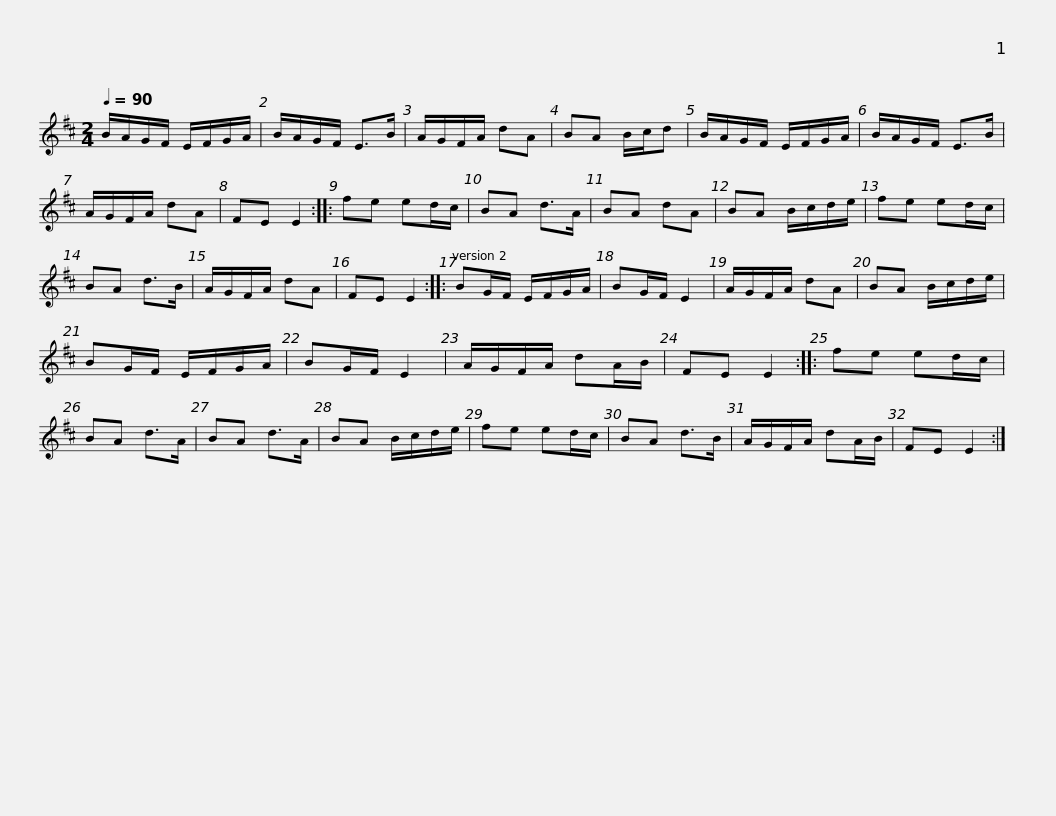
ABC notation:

X:1
L:1/8
Q:1/4=90
M:2/4
I:linebreak $
K:D
V:1 treble
V:1
 B/A/G/F/ E/F/G/A/ | B/A/G/F/ E>B | A/G/F/A/ dA | BA B/c/d | B/A/G/F/ E/F/G/A/ | %5
 B/A/G/F/ E>B | A/G/F/A/ dA |$ FE E2 :: fe ed/c/ | BA d>A | %10
 BA dA | BA B/c/d/e/ | fe ed/c/ | BA d>B | A/G/F/A/ dA | %15
 FE E2 ::$ BG/F/ E/F/G/A/ | BG/F/ E2 | A/G/F/A/ dA | BA B/c/d/e/ | %20
 BG/F/ E/F/G/A/ | BG/F/ E2 | A/G/F/A/ dA/B/ | FE E2 ::$ fe ed/c/ | %25
 BA d>A | BA d>A | BA B/c/d/e/ | fe ed/c/ | BA d>B | %30
 A/G/F/A/ dA/B/ | FE E2 :| %32
